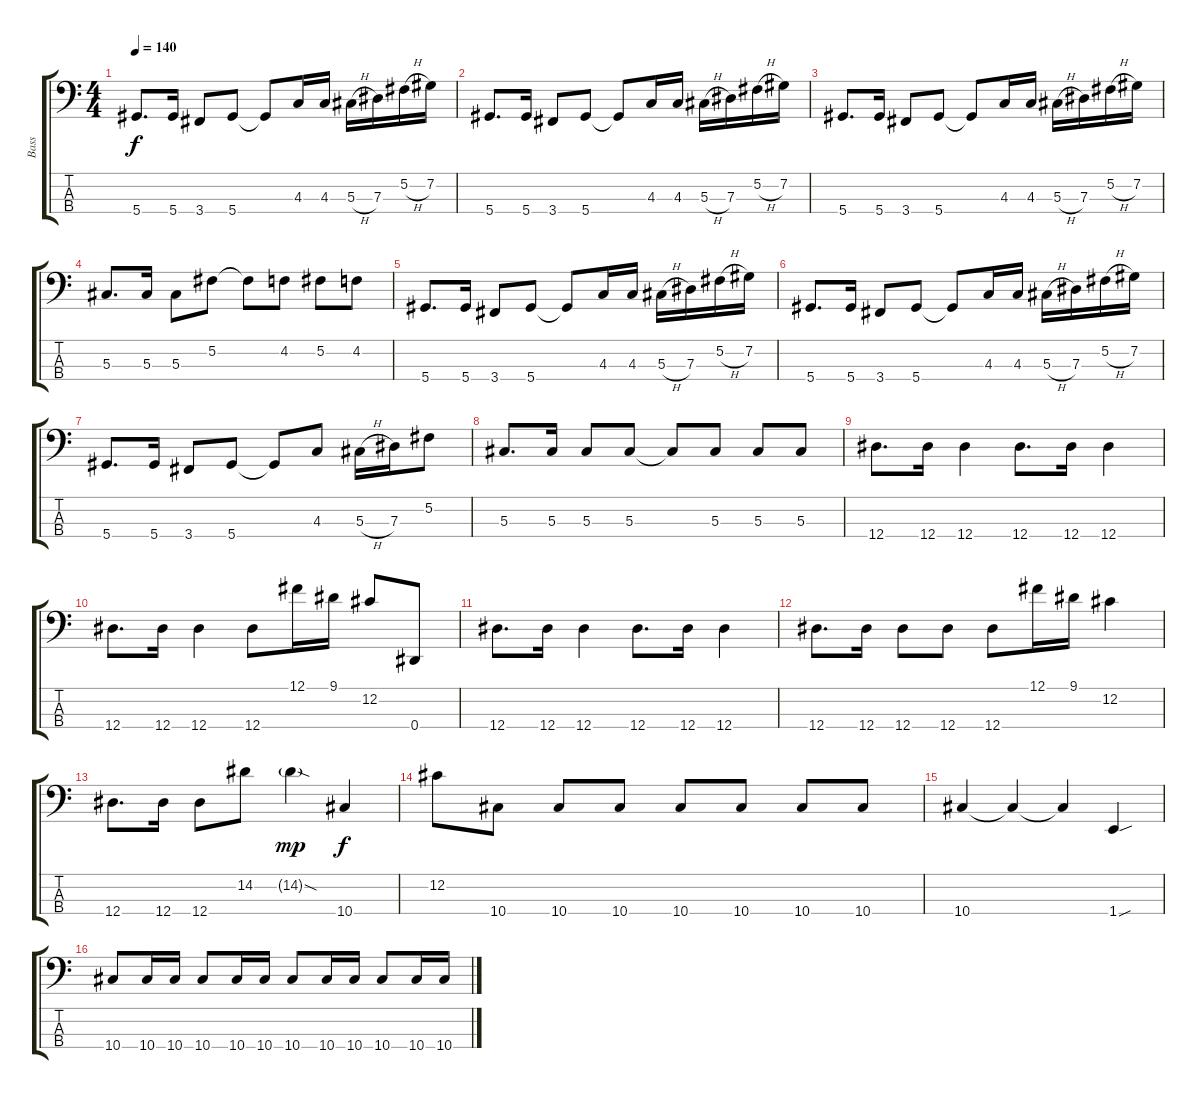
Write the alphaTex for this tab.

\track ("Bass" "Bass") {instrument electricbassfinger}
\staff {score tabs}
\tuning (Gb2 Db2 Ab1 Eb1) {hide}
\ts (4 4)
\tempo 140
\clef f4
\ks c
5.4.8{d dy f} 5.4.16 3.4.8 5.4.8 5.4{t}.8 4.3.16 4.3.16 5.3{h}.16 7.3.16 5.2{h}.16 7.2.16 |
5.4.8{d} 5.4.16 3.4.8 5.4.8 5.4{t}.8 4.3.16 4.3.16 5.3{h}.16 7.3.16 5.2{h}.16 7.2.16 |
5.4.8{d} 5.4.16 3.4.8 5.4.8 5.4{t}.8 4.3.16 4.3.16 5.3{h}.16 7.3.16 5.2{h}.16 7.2.16 |
5.3.8{d} 5.3.16 5.3.8 5.2.8 5.2{t}.8 4.2.8 5.2.8 4.2.8 |
5.4.8{d} 5.4.16 3.4.8 5.4.8 5.4{t}.8 4.3.16 4.3.16 5.3{h}.16 7.3.16 5.2{h}.16 7.2.16 |
5.4.8{d} 5.4.16 3.4.8 5.4.8 5.4{t}.8 4.3.16 4.3.16 5.3{h}.16 7.3.16 5.2{h}.16 7.2.16 |
5.4.8{d} 5.4.16 3.4.8 5.4.8 5.4{t}.8 4.3.8 5.3{h}.16 7.3.16 5.2.8 |
5.3.8{d} 5.3.16 5.3.8 5.3.8 5.3{t}.8 5.3.8 5.3.8 5.3.8 |
12.4.8{d} 12.4.16 12.4.4 12.4.8{d} 12.4.16 12.4.4 |
12.4.8{d} 12.4.16 12.4.4 12.4.8 12.1.16 9.1.16 12.2.8 0.4.8 |
12.4.8{d} 12.4.16 12.4.4 12.4.8{d} 12.4.16 12.4.4 |
12.4.8{d} 12.4.16 12.4.8 12.4.8 12.4.8 12.1.16 9.1.16 12.2.4 |
12.4.8{d} 12.4.16 12.4.8 14.2.8 14.2{sod g}.4{dy mp} 10.4.4{dy f} |
12.2.8 10.4.8 10.4.8 10.4.8 10.4.8 10.4.8 10.4.8 10.4.8 |
10.4.4 10.4{t}.4 10.4{t}.4 1.4{sou}.4 |
10.4.8 10.4.16 10.4.16 10.4.8 10.4.16 10.4.16 10.4.8 10.4.16 10.4.16 10.4.8 10.4.16 10.4.16
